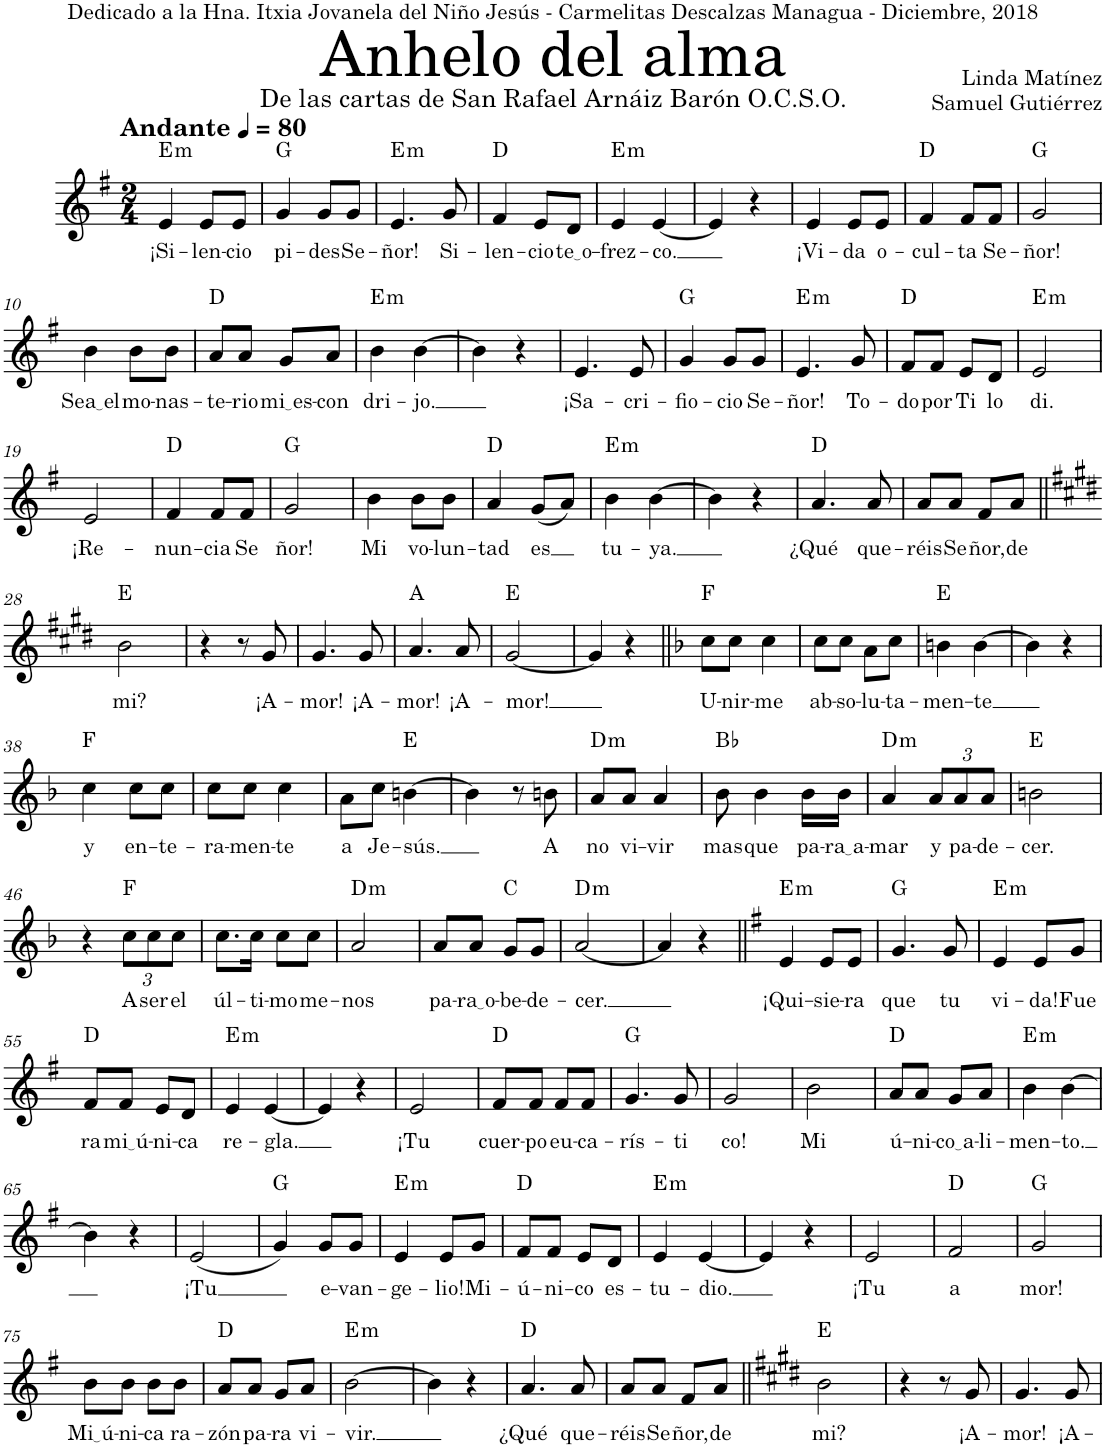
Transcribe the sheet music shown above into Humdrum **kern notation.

**kern	**text	**harte
*part1	*part1	*part1
*staff1	*staff1	*
*I"Soprano	*	*
*I'S.	*	*
*clefG2	*	*
*k[f#]	*	*
*M2/4	*	*
*MM80	*	*
=1	=1	=1
!LO:TX:a:B:t=Andante	!	!
!	!LO:LY:b	!LO:H:kt=m
4e/	¡Si-	E:min
!	!LO:LY:b	!
8e/L	-len-	.
!	!LO:LY:b	!
8e/J	-cio	.
=2	=2	=2
!	!LO:LY:b	!
4g/	pi-	G:maj
!	!LO:LY:b	!
8g/L	-des	.
!	!LO:LY:b	!
8g/J	Se-	.
=3	=3	=3
!	!LO:LY:b	!LO:H:kt=m
4.e/	-ñor!	E:min
!	!LO:LY:b	!
8g/	Si-	.
=4	=4	=4
!	!LO:LY:b	!
4f#/	-len-	D:maj
!	!LO:LY:b	!
8e/L	-cio	.
!	!LO:LY:b	!
8d/J	te o	.
=5	=5	=5
!	!LO:LY:b	!LO:H:kt=m
4e/	-frez-	E:min
!	!LO:LY:b	!
[4e/	-co.	.
=6	=6	=6
4e/]	.	.
4r	.	.
=7	=7	=7
!	!LO:LY:b	!
4e/	¡Vi-	.
!	!LO:LY:b	!
8e/L	-da	.
!	!LO:LY:b	!
8e/J	o-	.
=8	=8	=8
!	!LO:LY:b	!
4f#/	-cul-	D:maj
!	!LO:LY:b	!
8f#/L	-ta	.
!	!LO:LY:b	!
8f#/J	Se-	.
=9	=9	=9
!	!LO:LY:b	!
2g/	-ñor!	G:maj
!!LO:LB:g=z
=10	=10	=10
!	!LO:LY:b	!
4b\	Sea el	.
!	!LO:LY:b	!
8b\L	mo-	.
!	!LO:LY:b	!
8b\J	-nas-	.
=11	=11	=11
!	!LO:LY:b	!
8a/L	-te-	D:maj
!	!LO:LY:b	!
8a/J	-rio	.
!	!LO:LY:b	!
8g/L	mi es	.
!	!LO:LY:b	!
8a/J	-con	.
=12	=12	=12
!	!LO:LY:b	!LO:H:kt=m
4b\	dri-	E:min
!	!LO:LY:b	!
[4b\	-jo.	.
=13	=13	=13
4b\]	.	.
4r	.	.
=14	=14	=14
!	!LO:LY:b	!
4.e/	¡Sa-	.
!	!LO:LY:b	!
8e/	-cri-	.
=15	=15	=15
!	!LO:LY:b	!
4g/	-fio-	G:maj
!	!LO:LY:b	!
8g/L	-cio	.
!	!LO:LY:b	!
8g/J	Se-	.
=16	=16	=16
!	!LO:LY:b	!LO:H:kt=m
4.e/	-ñor!	E:min
!	!LO:LY:b	!
8g/	To-	.
=17	=17	=17
!	!LO:LY:b	!
8f#/L	-do	D:maj
!	!LO:LY:b	!
8f#/J	por	.
!	!LO:LY:b	!
8e/L	Ti	.
!	!LO:LY:b	!
8d/J	lo	.
=18	=18	=18
!	!LO:LY:b	!LO:H:kt=m
2e/	di.	E:min
!!LO:LB:g=z
=19	=19	=19
!	!LO:LY:b	!
2e/	¡Re-	.
=20	=20	=20
!	!LO:LY:b	!
4f#/	-nun-	D:maj
!	!LO:LY:b	!
8f#/L	-cia	.
!	!LO:LY:b	!
8f#/J	Se	.
=21	=21	=21
!	!LO:LY:b	!
2g/	ñor!	G:maj
=22	=22	=22
!	!LO:LY:b	!
4b\	Mi	.
!	!LO:LY:b	!
8b\L	vo-	.
!	!LO:LY:b	!
8b\J	-lun-	.
=23	=23	=23
!	!LO:LY:b	!
4a/	-tad	D:maj
!	!LO:LY:b	!
(8g/L	es	.
8a/J)	.	.
=24	=24	=24
!	!LO:LY:b	!LO:H:kt=m
4b\	tu-	E:min
!	!LO:LY:b	!
[4b\	-ya.	.
=25	=25	=25
4b\]	.	.
4r	.	.
=26	=26	=26
!	!LO:LY:b	!
4.a/	¿Qué	D:maj
!	!LO:LY:b	!
8a/	que-	.
=27	=27	=27
!	!LO:LY:b	!
8a/L	-réis	.
!	!LO:LY:b	!
8a/J	Se	.
!	!LO:LY:b	!
8f#/L	ñor,	.
!	!LO:LY:b	!
8a/J	de	.
!!LO:LB:g=z
=28||	=28||	=28||
*k[f#c#g#d#]	*	*
!	!LO:LY:b	!
2b\	mi?	E:maj
=29	=29	=29
4r	.	.
8r	.	.
!	!LO:LY:b	!
8g#/	¡A-	.
=30	=30	=30
!	!LO:LY:b	!
4.g#/	-mor!	.
!	!LO:LY:b	!
8g#/	¡A-	.
=31	=31	=31
!	!LO:LY:b	!
4.a/	-mor!	A:maj
!	!LO:LY:b	!
8a/	¡A-	.
=32	=32	=32
!	!LO:LY:b	!
[2g#/	-mor!	E:maj
=33	=33	=33
4g#/]	.	.
4r	.	.
=34||	=34||	=34||
*k[b-]	*	*
!	!LO:LY:b	!
8cc\L	U-	F:maj
!	!LO:LY:b	!
8cc\J	-nir-	.
!	!LO:LY:b	!
4cc\	-me	.
=35	=35	=35
!	!LO:LY:b	!
8cc\L	ab-	.
!	!LO:LY:b	!
8cc\J	-so-	.
!	!LO:LY:b	!
8a\L	-lu-	.
!	!LO:LY:b	!
8cc\J	-ta-	.
=36	=36	=36
!	!LO:LY:b	!
4bn\	-men-	E:maj
!	!LO:LY:b	!
[4b\	-te	.
=37	=37	=37
4b\]	.	.
4r	.	.
!!LO:LB:g=z
=38	=38	=38
!	!LO:LY:b	!
4cc\	y	F:maj
!	!LO:LY:b	!
8cc\L	en-	.
!	!LO:LY:b	!
8cc\J	-te-	.
=39	=39	=39
!	!LO:LY:b	!
8cc\L	-ra-	.
!	!LO:LY:b	!
8cc\J	-men-	.
!	!LO:LY:b	!
4cc\	-te	.
=40	=40	=40
!	!LO:LY:b	!
8a\L	a	.
!	!LO:LY:b	!
8cc\J	Je-	.
!	!LO:LY:b	!
[4bn\	-sús.	E:maj
=41	=41	=41
4b\]	.	.
8r	.	.
!	!LO:LY:b	!
8bn\	A	.
=42	=42	=42
!	!LO:LY:b	!LO:H:kt=m
8a/L	no	D:min
!	!LO:LY:b	!
8a/J	vi-	.
!	!LO:LY:b	!
4a/	-vir	.
=43	=43	=43
!	!LO:LY:b	!
8b-\	mas	Bb:maj
!	!LO:LY:b	!
4b-\	que	.
!	!LO:LY:b	!
16b-\LL	pa-	.
!	!LO:LY:b	!
16b-\JJ	ra a	.
=44	=44	=44
!	!LO:LY:b	!LO:H:kt=m
4a/	-mar	D:min
*Xbrackettup	*	*
!	!LO:LY:b	!
12a/L	y	.
!	!LO:LY:b	!
12a/	pa-	.
!	!LO:LY:b	!
12a/J	-de-	.
=45	=45	=45
!	!LO:LY:b	!
2bn\	-cer.	E:maj
!!LO:LB:g=z
=46	=46	=46
4r	.	.
!	!LO:LY:b	!
12cc\L	A	F:maj
!	!LO:LY:b	!
12cc\	ser	.
!	!LO:LY:b	!
12cc\J	el	.
=47	=47	=47
!	!LO:LY:b	!
8.cc\L	úl-	.
!	!LO:LY:b	!
16cc\Jk	-ti-	.
!	!LO:LY:b	!
8cc\L	-mo	.
!	!LO:LY:b	!
8cc\J	me-	.
=48	=48	=48
!	!LO:LY:b	!LO:H:kt=m
2a/	-nos	D:min
=49	=49	=49
!	!LO:LY:b	!
8a/L	pa-	.
!	!LO:LY:b	!
8a/J	ra o	.
!	!LO:LY:b	!
8g/L	-be-	C:maj
!	!LO:LY:b	!
8g/J	-de-	.
=50	=50	=50
!	!LO:LY:b	!LO:H:kt=m
[2a/	-cer.	D:min
=51	=51	=51
4a/]	.	.
4r	.	.
=52||	=52||	=52||
*k[f#]	*	*
!	!LO:LY:b	!LO:H:kt=m
4e/	¡Qui-	E:min
!	!LO:LY:b	!
8e/L	-sie-	.
!	!LO:LY:b	!
8e/J	-ra	.
=53	=53	=53
!	!LO:LY:b	!
4.g/	que	G:maj
!	!LO:LY:b	!
8g/	tu	.
=54	=54	=54
!	!LO:LY:b	!LO:H:kt=m
4e/	vi-	E:min
!	!LO:LY:b	!
8e/L	-da!	.
!	!LO:LY:b	!
8g/J	Fue	.
!!LO:LB:g=z
=55	=55	=55
!	!LO:LY:b	!
8f#/L	-ra	D:maj
!	!LO:LY:b	!
8f#/J	mi ú	.
!	!LO:LY:b	!
8e/L	-ni-	.
!	!LO:LY:b	!
8d/J	-ca	.
=56	=56	=56
!	!LO:LY:b	!LO:H:kt=m
4e/	re-	E:min
!	!LO:LY:b	!
[4e/	-gla.	.
=57	=57	=57
4e/]	.	.
4r	.	.
=58	=58	=58
!	!LO:LY:b	!
2e/	¡Tu	.
=59	=59	=59
!	!LO:LY:b	!
8f#/L	cuer-	D:maj
!	!LO:LY:b	!
8f#/J	-po	.
!	!LO:LY:b	!
8f#/L	eu-	.
!	!LO:LY:b	!
8f#/J	-ca-	.
=60	=60	=60
!	!LO:LY:b	!
4.g/	-rís-	G:maj
!	!LO:LY:b	!
8g/	-ti	.
=61	=61	=61
!	!LO:LY:b	!
2g/	-co!	.
=62	=62	=62
!	!LO:LY:b	!
2b\	Mi	.
=63	=63	=63
!	!LO:LY:b	!
8a/L	ú-	D:maj
!	!LO:LY:b	!
8a/J	-ni-	.
!	!LO:LY:b	!
8g/L	co a	.
!	!LO:LY:b	!
8a/J	-li-	.
=64	=64	=64
!	!LO:LY:b	!LO:H:kt=m
4b\	-men-	E:min
!	!LO:LY:b	!
[4b\	-to.	.
!!LO:LB:g=z
=65	=65	=65
4b\]	.	.
4r	.	.
=66	=66	=66
!	!LO:LY:b	!
(2e/	¡Tu	.
=67	=67	=67
4g/)	.	G:maj
!	!LO:LY:b	!
8g/L	e-	.
!	!LO:LY:b	!
8g/J	-van-	.
=68	=68	=68
!	!LO:LY:b	!LO:H:kt=m
4e/	-ge-	E:min
!	!LO:LY:b	!
8e/L	-lio!	.
!	!LO:LY:b	!
8g/J	Mi-	.
=69	=69	=69
!	!LO:LY:b	!
8f#/L	-ú-	D:maj
!	!LO:LY:b	!
8f#/J	-ni-	.
!	!LO:LY:b	!
8e/L	-co	.
!	!LO:LY:b	!
8d/J	es-	.
=70	=70	=70
!	!LO:LY:b	!LO:H:kt=m
4e/	-tu-	E:min
!	!LO:LY:b	!
[4e/	-dio.	.
=71	=71	=71
4e/]	.	.
4r	.	.
=72	=72	=72
!	!LO:LY:b	!
2e/	¡Tu	.
=73	=73	=73
!	!LO:LY:b	!
2f#/	a	D:maj
=74	=74	=74
!	!LO:LY:b	!
2g/	-mor!	G:maj
!!LO:LB:g=z
=75	=75	=75
!	!LO:LY:b	!
8b\L	Mi ú	.
!	!LO:LY:b	!
8b\J	-ni-	.
!	!LO:LY:b	!
8b\L	-ca	.
!	!LO:LY:b	!
8b\J	ra-	.
=76	=76	=76
!	!LO:LY:b	!
8a/L	-zón	D:maj
!	!LO:LY:b	!
8a/J	pa-	.
!	!LO:LY:b	!
8g/L	-ra	.
!	!LO:LY:b	!
8a/J	vi-	.
=77	=77	=77
!	!LO:LY:b	!LO:H:kt=m
[2b\	-vir.	E:min
=78	=78	=78
4b\]	.	.
4r	.	.
=79	=79	=79
!	!LO:LY:b	!
4.a/	¿Qué	D:maj
!	!LO:LY:b	!
8a/	que-	.
=80	=80	=80
!	!LO:LY:b	!
8a/L	-réis	.
!	!LO:LY:b	!
8a/J	Se	.
!	!LO:LY:b	!
8f#/L	ñor,	.
!	!LO:LY:b	!
8a/J	de	.
=81||	=81||	=81||
*k[f#c#g#d#]	*	*
!	!LO:LY:b	!
2b\	mi?	E:maj
=82	=82	=82
4r	.	.
8r	.	.
!	!LO:LY:b	!
8g#/	¡A-	.
=83	=83	=83
!	!LO:LY:b	!
4.g#/	-mor!	.
!	!LO:LY:b	!
8g#/	¡A-	.
=	=	=
*-	*-	*-
